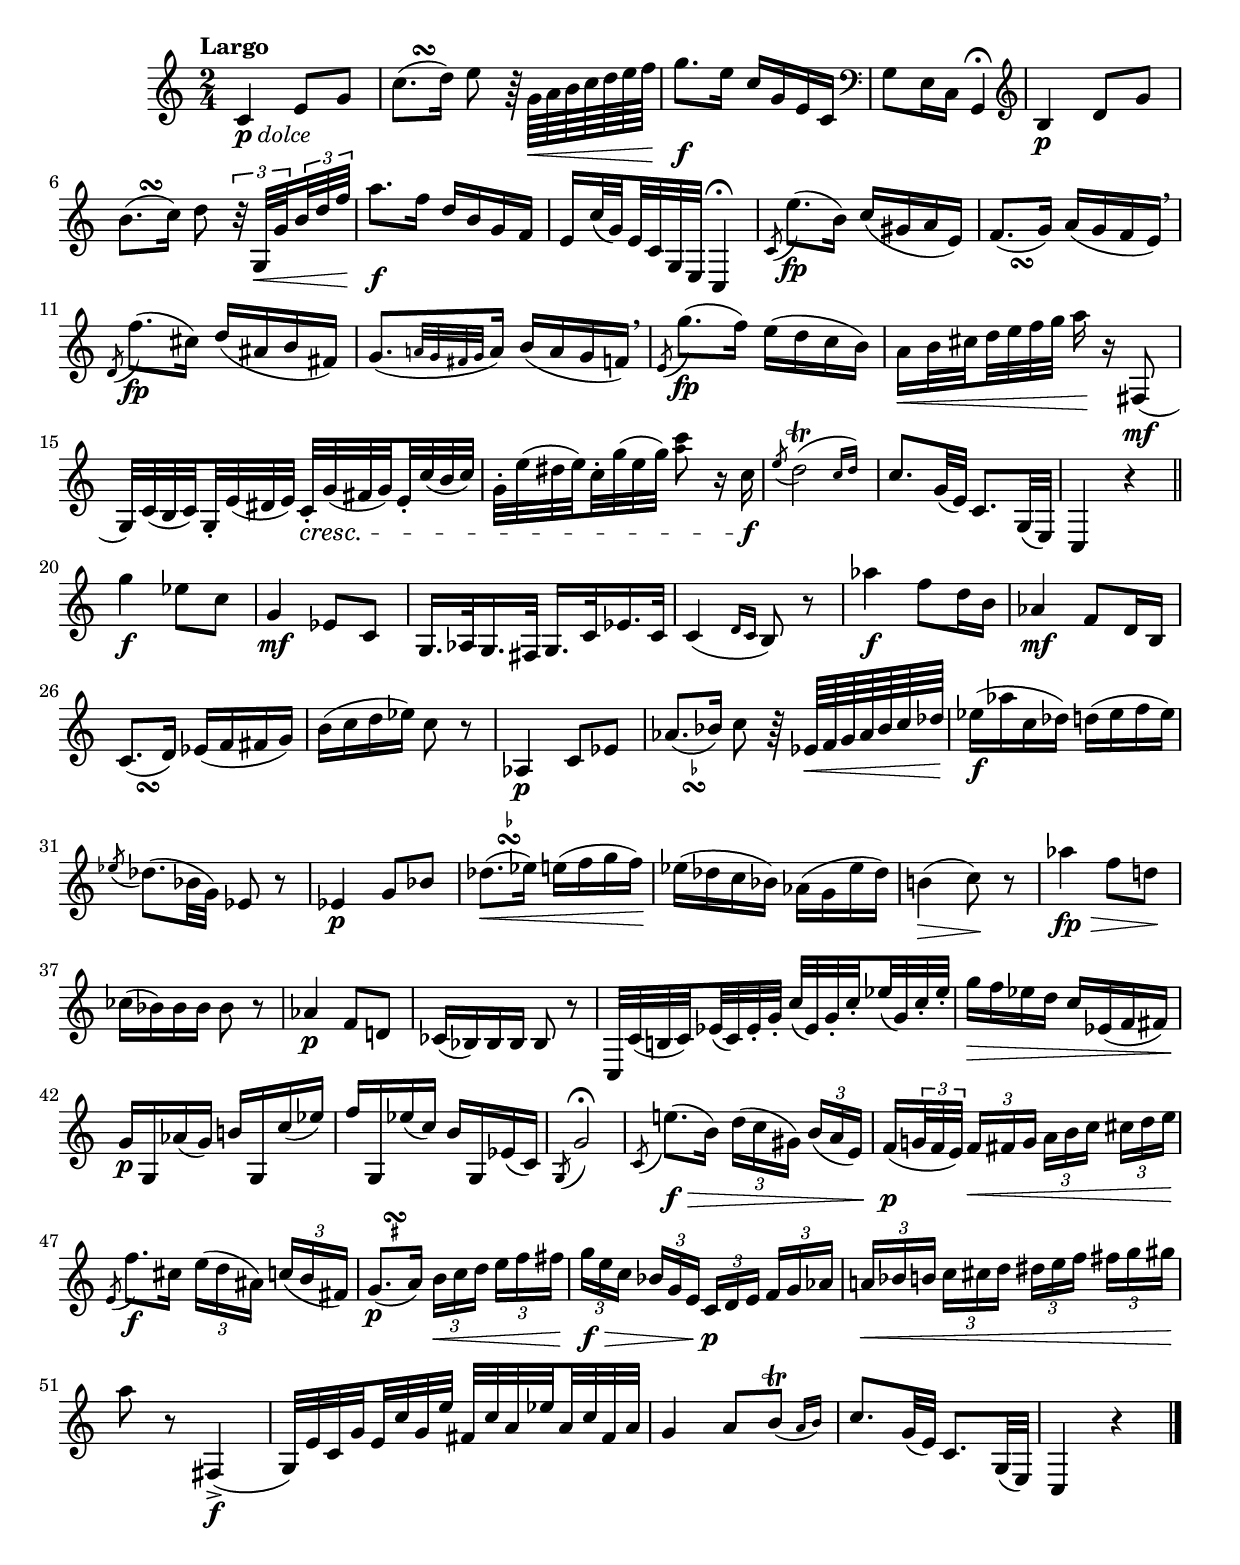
\version "2.22.0"

\version "2.22.0"

#(define subdivide-beams (define-music-function (baseMoment beatStructure music) (rational? list? ly:music?)
#{
  \set subdivideBeams = ##t
  \set baseMoment = #(ly:make-moment baseMoment)
  \set beatStructure = #beatStructure
  #music
  \unset beatStructure
  \unset baseMoment
  \unset subdivideBeams
#}))

\include "../turn-markup.ily"
\include "settings.ily"

\relative {
  \language "english"

  \transposition f

  \tempo "Largo"

  \key c \major
  \time 2/4

  c'4_\markup { \dynamic "p" \italic "dolce" } e8 g |
  <<
    { c8.( d16) }
    { s8 s^\turn-markup }
  >> e8 r64 g, \< a b c d e f |
  g8.\f e16 c g e c |
  \clef \bass-clef-name g8 e16 c g4\fermata |
  \clef "treble" b'4 \p d8 g |
  <<
    { b8.( c16) }
    { s8 s^\turn-markup }
  >> d8 \subdivide-beams #1/16 4,4 { \tuplet 3/2 16 { r32 g,, \< g' b d f } } |
  a8. \f f16 d b g f |
  \subdivide-beams #1/8 2,2 { e16 c'32( g) e c g e } c4\fermata |
  \acciaccatura c'8 e'8.\fp( b16) c( g-sharp a e) |
  <<
    { f8.( g16) }
    { s8 s_\turn-markup }
  >> a16( g f e) \breathe |
  \acciaccatura d8 f'8.\fp( c-sharp16) d( a-sharp b f-sharp) |
  g8.[( \grace { a-natural!32 g f-sharp g } a16)] b16( a g f) \breathe |
  \acciaccatura e8 g'8.\fp( f16) e( d c b) |
  \subdivide-beams #1/8 2,2 { a16 \< b32 c-sharp d e f g } a16 \! r f-sharp,,8( \mf |
  \subdivide-beams #1/8 2,2 {
    g32) c( b c) g-. e'( d-sharp e) c-. \cresc g'( f-sharp g) e-. c'( b c) |
    g32-. e'( d-sharp e) c-. g'( e g)
  } <c \tweak font-size #-2 a>8 r16 c, \f |
  \acciaccatura e8 \afterGrace d2\trill( { c16 d) } |
  c8. g32( e) c8. g32( e) |
  c4 r | \bar "||"

  g'''4 \f e-flat8 c |
  g4 \mf e-flat8 c |
  g16. a-flat32 g16. f-sharp32 g16. c32 e-flat16. c32 |
  c4( \grace { d16 c } b8) r |
  a-flat''4 \f f8 d16 b |
  a-flat4 \mf f8 d16 b |
  <<
    { c8.( d16) }
    { s8 s_\turn-markup }
  >> e-flat16( f f-sharp g) |
  b16( c d e-flat) c8 r |

  a-flat,4 \p c8 e-flat |
  <<
    { a-flat8.( b-flat16) }
    { s8 s_#(turn-with-accidentals (markup #:flat) (markup #:null)) }
  >> c8 r64 e-flat, \< f g a-flat b-flat c d-flat |
  e-flat16(\f a-flat c, d-flat) d( e-flat f e-flat) |
  \acciaccatura e-flat8 d-flat8.( b-flat32 g) e-flat8 r |
  e-flat4 \p g8 b-flat |
  <<
    { d-flat8.( \< e-flat16) }
    { s8 s^#(turn-with-accidentals (markup #:flat) (markup #:null)) }
  >> e16( f g f) \! |
  e-flat16( d-flat c b-flat) a-flat( g e-flat' d-flat) |
  b-natural!4( \> c8) \! r |
  a-flat'4\fp \> f8 d-natural! \! |
  c-flat16( b-flat) b-flat b-flat b-flat8 r |
  a-flat4 \p f8 d-natural! |
  c-flat16( b-flat) b-flat b-flat b-flat8 r |
  \subdivide-beams #1/8 2,2 { c,32 c'( b-natural! c) e-flat( c) e-flat-. g-. c( e-flat,) g-. c-. e-flat( g,) c-. e-flat-. } |
  g16 \> f e-flat d c e-flat,( f f-sharp) |
  g16 \p g, a-flat'( g) b-natural! g, c'( e-flat) |
  f16 g,, e-flat''( c) b g, e-flat'( c) |
  \acciaccatura g8 g'2\fermata |

  \set Timing.beamExceptions = \beamExceptions { \tuplet 3/2 8 { 16[ 16 16] 16[ 16 16] 16[ 16 16] 16[ 16 16] } }

  \acciaccatura c,8 e-natural'!8.( \f \> b16) \tuplet 3/2 8 { d16( c g-sharp) b( a e) } |
  f16( \p \tuplet 3/2 { g-natural!32 f e) } \tuplet 3/2 8 { f16 \< f-sharp g a b c c-sharp d e } |
  \acciaccatura e,8 f'8. \f c-sharp16 \tuplet 3/2 8 { e16( d a-sharp) c( b f-sharp) } |
  <<
    { g8.( \p a16) }
    { s8 s^#(turn-with-accidentals (markup #:null) (markup #:sharp)) }
  >> \tuplet 3/2 8 { b16 \< c d e f f-sharp } |
  \tuplet 3/2 8 {
    g16 \f \> e c b-flat g e c \p d e f g a-flat |
    a-natural! \< b-flat b c c-sharp d d-sharp e f f-sharp g g-sharp |
  }

  \unset Timing.beamExceptions

  a8 \! r f-sharp,,4->( \f |
  \subdivide-beams #1/8 2,2 { g32) e' c g' e c' g e' f-sharp, c' a e-flat' a, c f-sharp, a } |
  g4 a8 \afterGrace b\trill( { a16 b) } |
  c8. g32( e) c8. g32( e) |
  c4 r | \bar "|."
}
